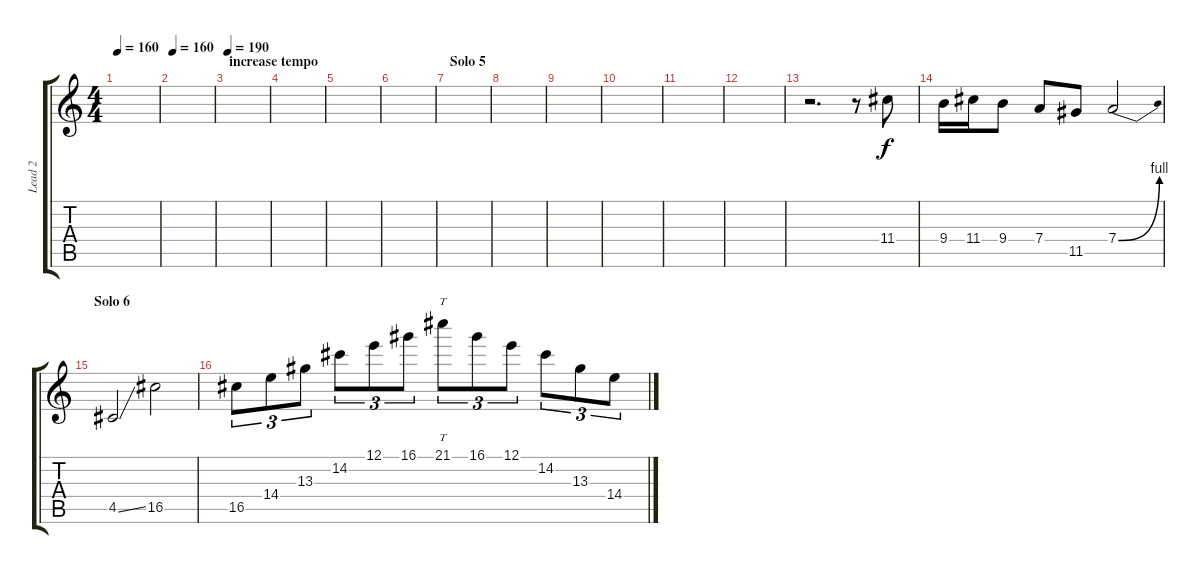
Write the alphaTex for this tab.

\track ("Lead 2" "Lead 2") {instrument distortionguitar}
\staff {score tabs}
\tuning (E4 B3 G3 D3 A2 E2) {hide}
\ts (4 4)
\tempo 160
\clef g2
\ks c
|
\tempo 160
|
\section ("" "increase tempo")
\tempo 190
|
|
|
|
\section ("" "Solo 5")
|
|
|
|
|
|
r.2{d} r.8 11.4.8 |
9.4.16 11.4.16 9.4.8 7.4.8 11.5.8 7.4{be (bend 0 0 60 4)}.2 |
\section ("" "Solo 6")
4.5{ss}.2{volume 16} 16.5.2 |
16.5.8{tu (3 2)} 14.4.8{tu (3 2)} 13.3.8{tu (3 2)} 14.2.8{tu (3 2)} 12.1.8{tu (3 2)} 16.1.8{tu (3 2)} 21.1.8{tt tu (3 2)} 16.1.8{tu (3 2)} 12.1.8{tu (3 2)} 14.2.8{tu (3 2)} 13.3.8{tu (3 2)} 14.4.8{tu (3 2)}
